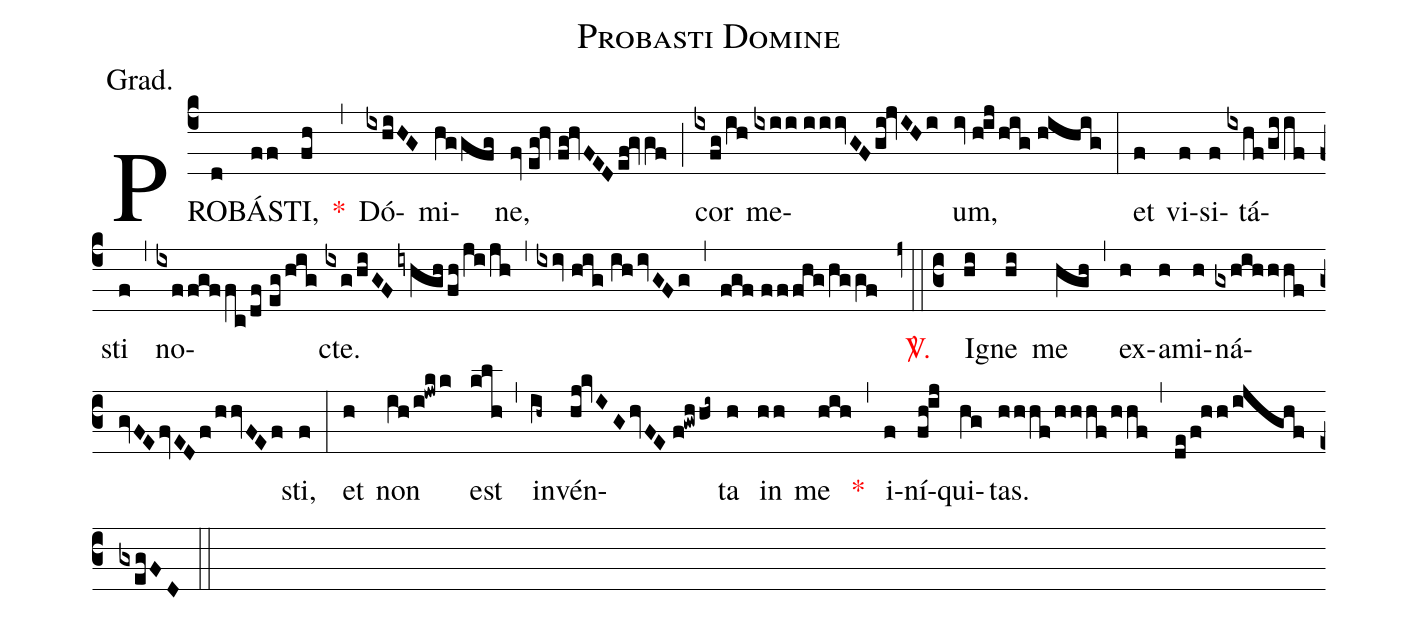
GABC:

name:Probasti Domine;
annotation:Grad.;
mode:V.;
office-part:Gradual;
%%
(c4) PRO(d)BÁ(ff)STI,(fh) <v>\red{*}</v>(,) Dó(ixhiHG)mi(hggfg)ne,(fv//eg!hv//fg!hvFED/ef!gvgf) (;) cor(ixfg/ih) me(ixii//iiivGF/gi!jvIHi)um,(iv//h!ij/hig//hihig) (:) et(f) vi(f)si(f)tá(ixhf/giif)sti(f) (,) no(ixffgffc/df//eg/hig)cte.(ixg/hiGFiyhgh/fh/ji/jh) (,) (ixiv///hig//ih/ivGFg) (,) (fgf//fffhg/hggf) <v>\red{\Vbar.}</v>(z0::c3) I(hi)gne(hi) me(hgh) (,) ex(h)a(h)mi(h)ná(gxhihhhf//gvFE/fvED/f/hhvFEf)sti,(f) (:) et(h) non(ih/i!jwkk) est(klh) (,) in(ih~)vén(hj!kvIG/hvFE//f!gwhhi~)ta(h) in(hh) me(hih) <v>\red{*}</v>(,) i(f)ní(fh!ij)qui(hg)tas.(hhhf/hhhf/hhf) (,) (de/f!hh/ijghf//gxegFD) (::)
